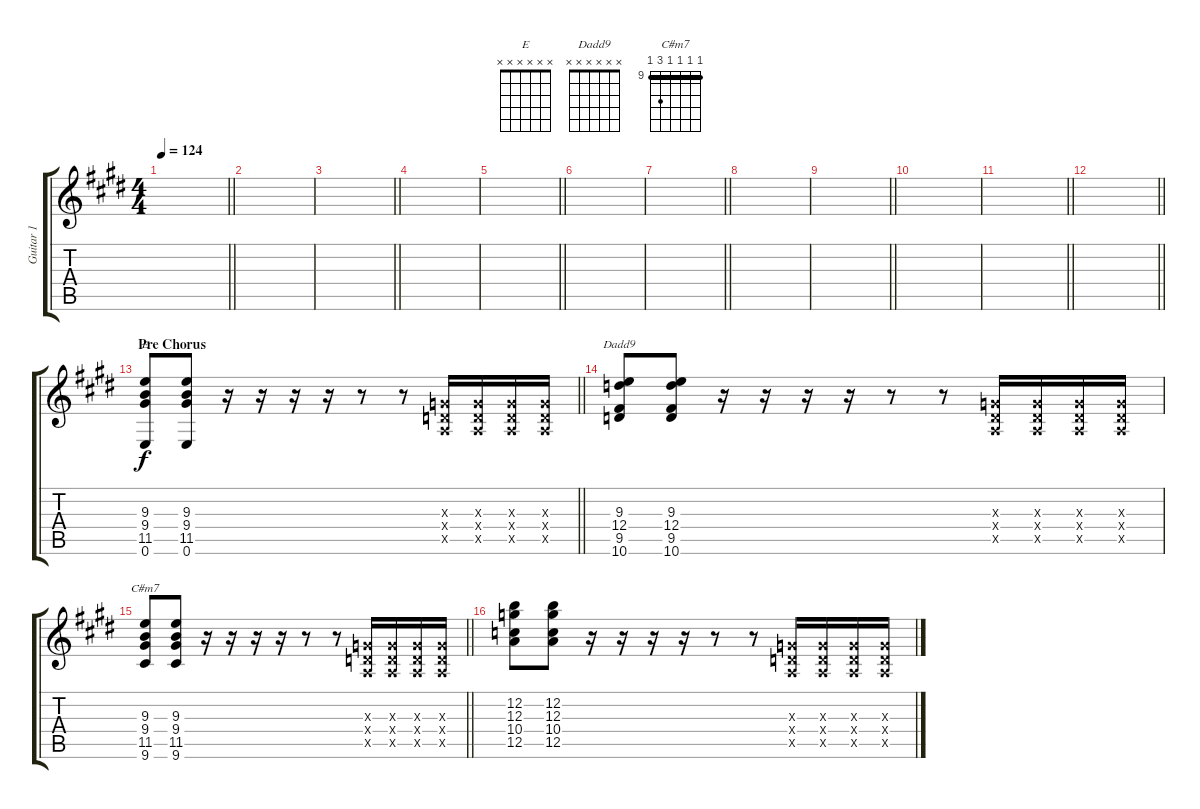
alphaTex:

\track ("Guitar 1" "Guitar 1") {instrument overdrivenguitar}
\staff {score tabs}
\tuning (E4 B3 G3 D3 A2 E2) {hide}
\chord ("E" x x x x x x)
\chord ("Dadd9" x x x x x x)
\chord ("C#m7" 9 9 9 9 11 9) {firstfret 9 barre 9}
\ts (4 4)
\tempo 124
\clef g2
\barLineRight lightlight
\ks e
|
|
\barLineRight lightlight
|
|
\barLineRight lightlight
|
|
\barLineRight lightlight
|
|
\barLineRight lightlight
|
|
\barLineRight lightlight
|
\barLineRight lightlight
|
\section ("" "Pre Chorus")
\barLineRight lightlight
(9.3 9.4 11.5 0.6).8{ch "E"} (9.3 9.4 11.5 0.6).8 r.16 r.16 r.16 r.16 r.8 r.8 (0.3{x} 0.4{x} 0.5{x}).16 (0.3{x} 0.4{x} 0.5{x}).16 (0.3{x} 0.4{x} 0.5{x}).16 (0.3{x} 0.4{x} 0.5{x}).16 |
(9.3 12.4 9.5 10.6).8{ch "Dadd9"} (9.3 12.4 9.5 10.6).8 r.16 r.16 r.16 r.16 r.8 r.8 (0.3{x} 0.4{x} 0.5{x}).16 (0.3{x} 0.4{x} 0.5{x}).16 (0.3{x} 0.4{x} 0.5{x}).16 (0.3{x} 0.4{x} 0.5{x}).16 |
\barLineRight lightlight
(9.3 9.4 11.5 9.6).8{ch "C#m7"} (9.3 9.4 11.5 9.6).8 r.16 r.16 r.16 r.16 r.8 r.8 (0.3{x} 0.4{x} 0.5{x}).16 (0.3{x} 0.4{x} 0.5{x}).16 (0.3{x} 0.4{x} 0.5{x}).16 (0.3{x} 0.4{x} 0.5{x}).16 |
(12.2 12.3 10.4 12.5).8 (12.2 12.3 10.4 12.5).8 r.16 r.16 r.16 r.16 r.8 r.8 (0.3{x} 0.4{x} 0.5{x}).16 (0.3{x} 0.4{x} 0.5{x}).16 (0.3{x} 0.4{x} 0.5{x}).16 (0.3{x} 0.4{x} 0.5{x}).16
